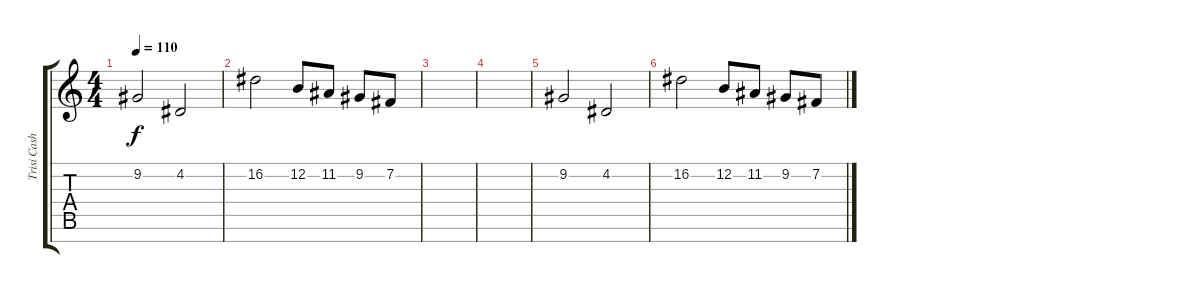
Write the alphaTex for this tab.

\track ("Trisi Cash" "Trisi Cash") {instrument altosax}
\staff {score tabs}
\tuning (E4 B3 G3 D3 A2 E2 B1) {hide}
\ts (4 4)
\tempo 110
\clef g2
\ks c
9.2.2{dy f} 4.2.2 |
16.2.2 12.2.8 11.2.8 9.2.8 7.2.8 |
|
|
9.2.2 4.2.2 |
16.2.2 12.2.8 11.2.8 9.2.8 7.2.8
